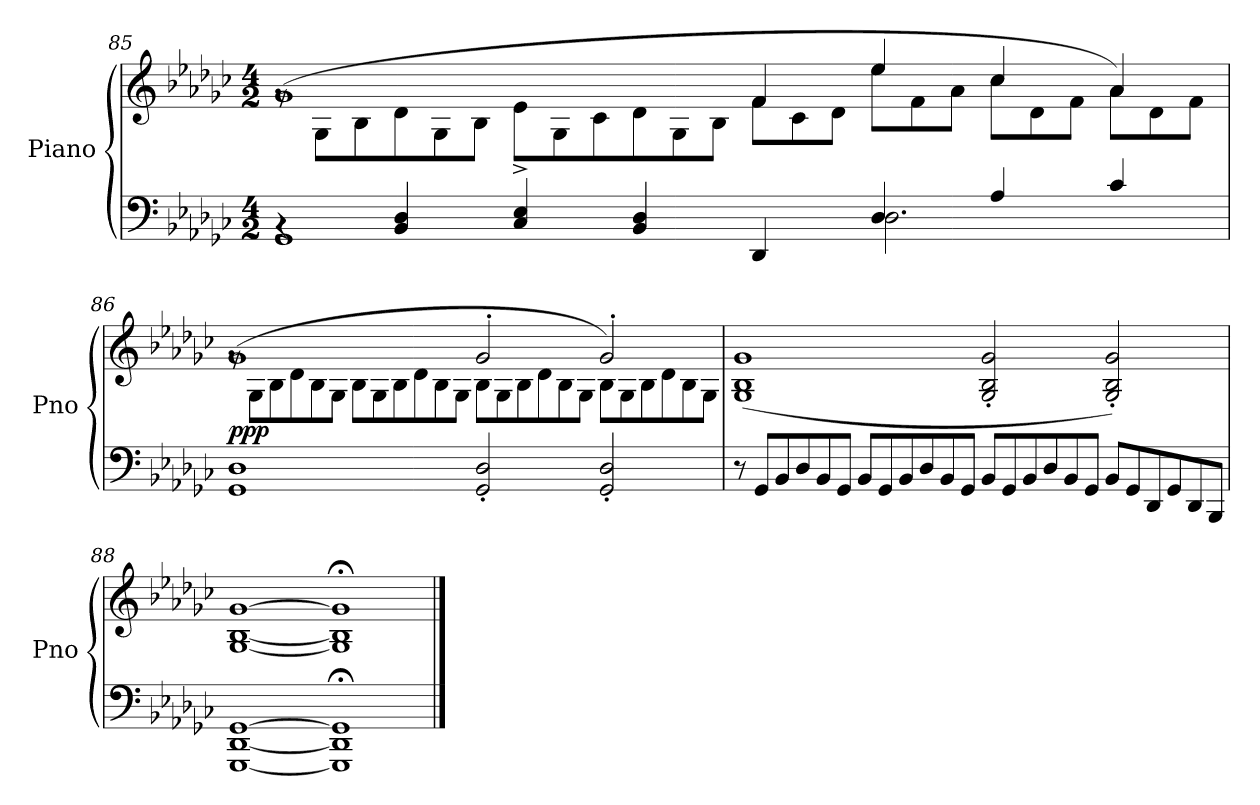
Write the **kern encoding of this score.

**kern	**kern	**dynam
*part1	*part1	*part1
*staff2	*staff1	*staff1/2
*I"Piano	*	*
*I'Pno	*	*
*clefF4	*clefG2	*
*k[b-e-a-d-g-c-]	*k[b-e-a-d-g-c-]	*
*M4/2	*M4/2	*
=85	=85	=85
*^	*^	*
*	*	*	*Xtuplet	*
!	!	!	!	!LO:DY:b
4rBB	1GG-	(1g-	12rg	other-dynamics
.	.	.	12G-\L	.
.	.	.	12B-\	.
4BB-/ 4D-/	.	.	12d-\	.
.	.	.	12G-\	.
.	.	.	12B-\J	.
4C-/^ 4E-/^	.	.	12e-\L	.
.	.	.	12G-\	.
.	.	.	12c-\	.
4BB-/ 4D-/	.	.	12d-\	.
.	.	.	12G-\	.
.	.	.	12B-\J	.
4DD-/	4ryy	4f/	12f\L	.
.	.	.	12c-\	.
.	.	.	12d-\J	.
4D-/	2.D-\	4ee-/	12ee-\L	.
.	.	.	12f\	.
.	.	.	12a-\J	.
4A-/	.	4cc-/	12cc-\L	.
.	.	.	12d-\	.
.	.	.	12f\J	.
4c-/	.	4a-/)	12a-\L	.
.	.	.	12d-\	.
.	.	.	12f\J	.
*v	*v	*	*	*
!!LO:LB:g=z	!!
=86	=86	=86	=86
!	!	!	!LO:DY:b
1GG- 1D-	(1g-	12rg	ppp
.	.	12G-\L	.
.	.	12B-\	.
.	.	12d-\	.
.	.	12B-\	.
.	.	12G-\J	.
.	.	12B-\L	.
.	.	12G-\	.
.	.	12B-\	.
.	.	12d-\	.
.	.	12B-\	.
.	.	12G-\J	.
2GG-/' 2D-/'	2g-'/	12B-\L	.
.	.	12G-\	.
.	.	12B-\	.
.	.	12d-\	.
.	.	12B-\	.
.	.	12G-\J	.
2GG-/' 2D-/'	2g-'/)	12B-\L	.
.	.	12G-\	.
.	.	12B-\	.
.	.	12d-\	.
.	.	12B-\	.
.	.	12G-\J	.
*	*v	*v	*
=87	=87	=87
*Xtuplet	*	*
12r	(>1G- 1B- 1g-	.
12GG-/L	.	.
12BB-/	.	.
12D-/	.	.
12BB-/	.	.
12GG-/J	.	.
12BB-/L	.	.
12GG-/	.	.
12BB-/	.	.
12D-/	.	.
12BB-/	.	.
12GG-/J	.	.
12BB-/L	2G-/' 2B-/' 2g-/'	.
12GG-/	.	.
12BB-/	.	.
12D-/	.	.
12BB-/	.	.
12GG-/J	.	.
12BB-/L	2G-/' 2B-/' 2g-/')	.
12GG-/	.	.
12DD-/	.	.
12GG-/	.	.
12DD-/	.	.
12BBB-/J	.	.
=88	=88	=88
[1GGG- [1DD- [1GG-	[1G- [1B- [1g-	.
1GGG-];< 1DD-];< 1GG-];<	1G-];< 1B-];< 1g-];<	.
==	==	==
*-	*-	*-
